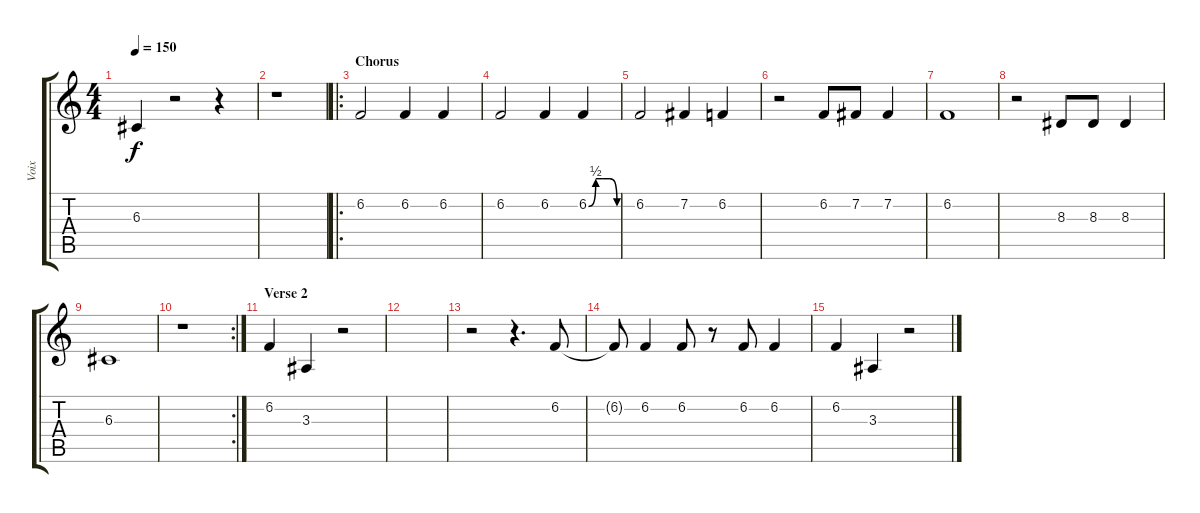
\track ("Voix" "Voix") {instrument violin}
\staff {score tabs}
\tuning (E4 B3 G3 D3 A2 E2) {hide}
\ts (4 4)
\tempo 150
\clef g2
\ks c
6.3{t}.4{dy f} r.2 r.4 |
r.1 |
\ro
\section ("" "Chorus")
6.2.2 6.2.4 6.2.4 |
6.2.2 6.2.4 6.2{be (custom 0 0 15 2 30 2 45 2 60 0)}.4 |
6.2.2 7.2.4 6.2.4 |
r.2 6.2.8 7.2.8 7.2.4 |
6.2.1 |
r.2 8.3.8 8.3.8 8.3.4 |
6.3.1 |
\rc 2
r.1 |
\section ("" "Verse 2")
6.2.4 3.3.4 r.2 |
|
r.2 r.4{d} 6.2.8 |
6.2{t}.8 6.2.4 6.2.8 r.8 6.2.8 6.2.4 |
6.2.4 3.3.4 r.2
